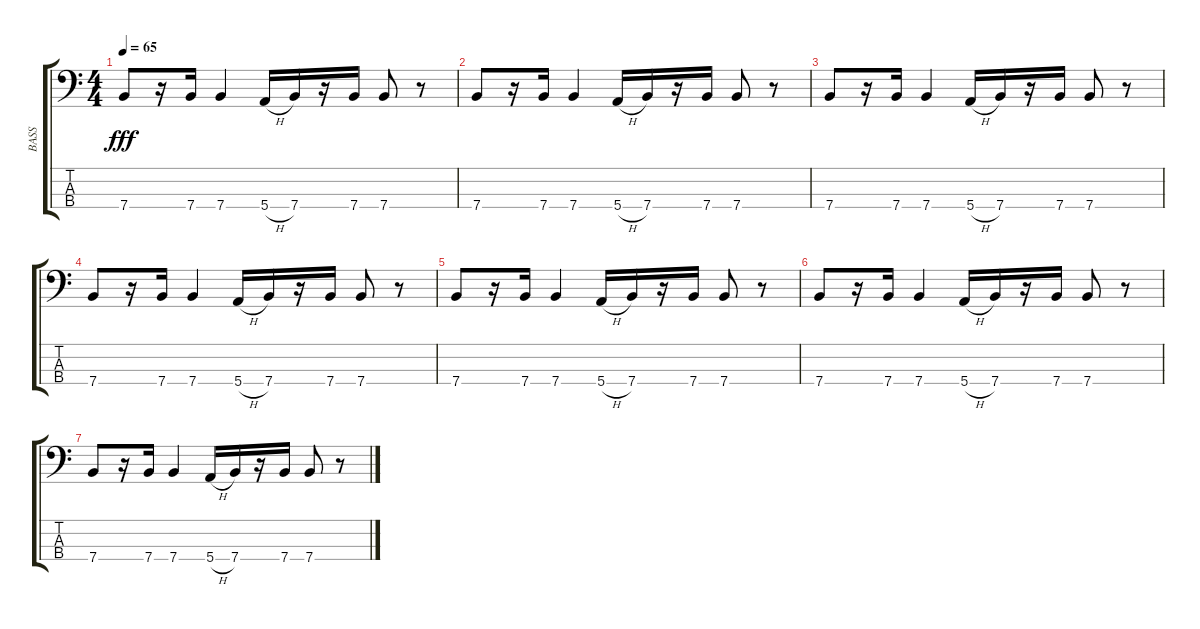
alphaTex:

\track ("BASS" "BASS") {instrument fretlessbass}
\staff {score tabs}
\tuning (G2 D2 A1 E1) {hide}
\ts (4 4)
\tempo 65
\clef f4
\ks c
7.4.8{dy fff} r.16 7.4.16 7.4.4 5.4{h}.16 7.4.16 r.16 7.4.16 7.4.8 r.8 |
7.4.8 r.16 7.4.16 7.4.4 5.4{h}.16 7.4.16 r.16 7.4.16 7.4.8 r.8 |
7.4.8 r.16 7.4.16 7.4.4 5.4{h}.16{volume 15} 7.4.16 r.16 7.4.16 7.4.8{volume 14} r.8 |
7.4.8{volume 13} r.16 7.4.16 7.4.4{volume 12} 5.4{h}.16{volume 11} 7.4.16 r.16 7.4.16 7.4.8{volume 10} r.8 |
7.4.8{volume 9} r.16 7.4.16 7.4.4{volume 8} 5.4{h}.16{volume 7} 7.4.16 r.16 7.4.16 7.4.8{volume 6} r.8 |
7.4.8{volume 5} r.16 7.4.16 7.4.4{volume 4} 5.4{h}.16{volume 3} 7.4.16 r.16 7.4.16 7.4.8{volume 2} r.8 |
7.4.8{volume 1} r.16{volume 0} 7.4.16 7.4.4 5.4{h}.16 7.4.16 r.16 7.4.16 7.4.8 r.8
